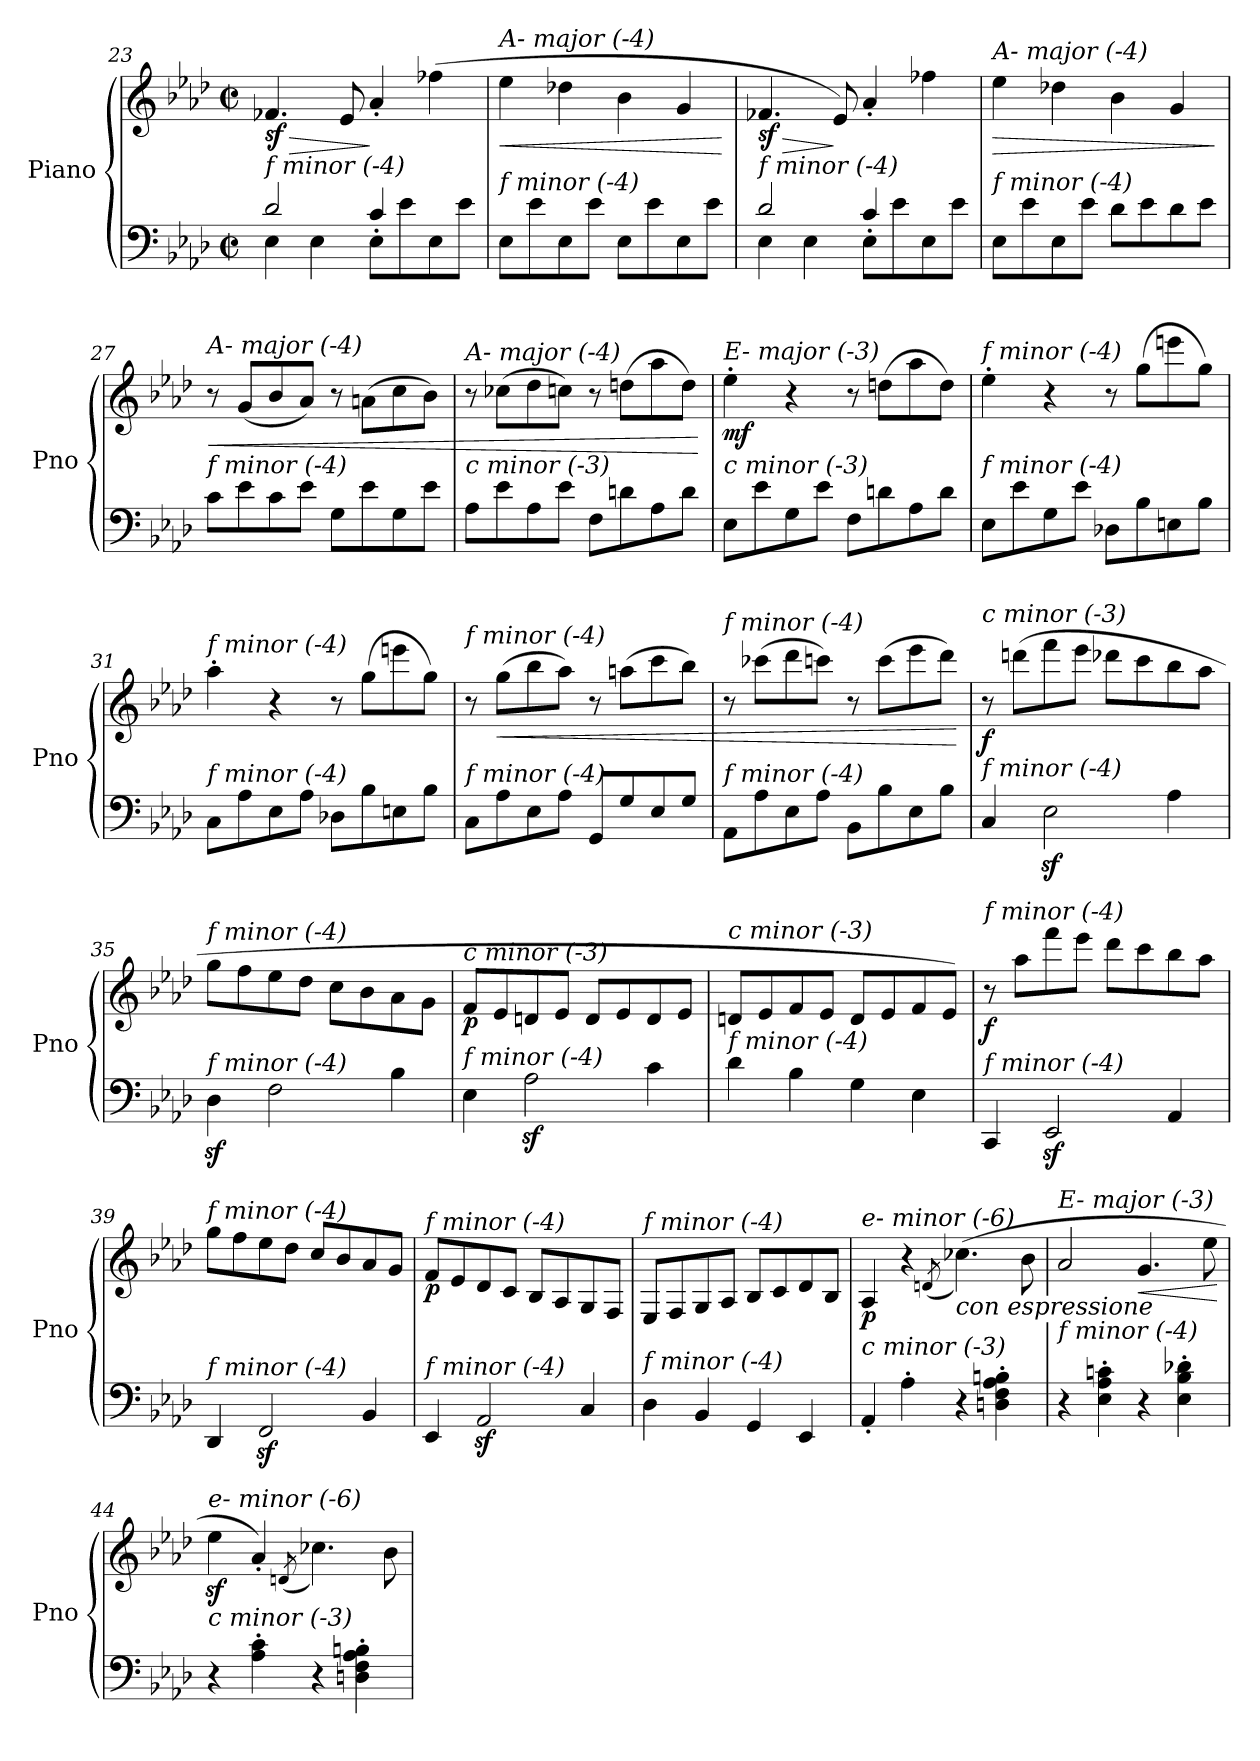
**kern	**kern	**dynam
*part1	*part1	*part1
*staff2	*staff1	*staff1/2
*I"Piano	*	*
*I'Pno	*	*
*clefF4	*clefG2	*
*k[b-e-a-d-]	*k[b-e-a-d-]	*
*M2/2	*M2/2	*
*met(c|)	*met(c|)	*
=23	=23	=23
*^	*	*
!	!	!LO:TX:i:t=a- minor (-7)	!
!LO:TX:i:t=f minor (-4)	!	!	!
!	!	!	!LO:HP:b
*	*	*^	*
!	!	!	!	!LO:DY:n=1:b
4E-\	2d-/	4.f-X/	2.ryy	> sf
4E-\	.	.	.	.
.	.	8e-/	.	.
8E-\L	4c'/	4a-'/	.	]
8e-\	.	.	.	.
8E-\	4ryy	(>4ff-X\	4ryy	.
8e-\J	.	.	.	.
*v	*v	*	*	*
*	*v	*v	*
=24	=24	=24
!	!LO:TX:i:t=A- major (-4)	!
!LO:TX:i:t=f minor (-4)	!	!
!	!	!LO:HP:b
8E-\L	4ee-\	<
8e-\	.	.
8E-\	4dd-X\	.
8e-\J	.	.
8E-\L	4b-\	.
8e-\	.	.
8E-\	4g/	.
8e-\J	.	.
.	.	[
=25	=25	=25
*^	*	*
!	!	!LO:TX:i:t=a- minor (-7)	!
!LO:TX:i:t=f minor (-4)	!	!	!
!	!	!	!LO:HP:b
*	*	*^	*
!	!	!	!	!LO:DY:n=1:b
4E-\	2d-/	4.f-X/	2.ryy	> sf
4E-\	.	.	.	.
.	.	8e-/)	.	]
8E-\L	4c'/	4a-'/	.	.
8e-\	.	.	.	.
8E-\	4ryy	4ff-X\	4ryy	.
8e-\J	.	.	.	.
*v	*v	*	*	*
*	*v	*v	*
!!LO:LB:g=z
=26	=26	=26
!	!LO:TX:i:t=A- major (-4)	!
!LO:TX:i:t=f minor (-4)	!	!
!	!	!LO:HP:b
8E-\L	4ee-\	>
8e-\	.	.
8E-\	4dd-X\	.
8e-\J	.	.
8d-\L	4b-\	.
8e-\	.	.
8d-\	4g/	.
8e-\J	.	.
.	.	]
=27	=27	=27
!	!LO:TX:i:t=A- major (-4)	!
!LO:TX:i:t=f minor (-4)	!	!
!	!	!LO:HP:b
8c\L	8r	<
8e-\	(<8g/L	.
8c\	8b-/	.
8e-\J	8a-/J)	.
8G\L	8r	.
8e-\	(>8an\L	.
8G\	8cc\	.
8e-\J	8b-\J)	.
=28	=28	=28
!	!LO:TX:i:t=A- major (-4)	!
!LO:TX:i:t=c minor (-3)	!	!
8A-\L	8r	.
8e-\	(>8cc-Xi\L	.
8A-\	8dd-\	.
8e-\J	8cc\J)	.
8F\L	8r	.
8dn\	(>8ddn\L	.
8A-\	8aa-\	.
8d\J	8dd\J)	.
.	.	[
=29	=29	=29
!	!LO:TX:i:t=E- major (-3)	!
!LO:TX:i:t=c minor (-3)	!	!
!	!	!LO:DY:b
8E-\L	4ee-'\	mf
8e-\	.	.
8G\	4r	.
8e-\J	.	.
8F\L	8r	.
8dn\	(>8ddn\L	.
8A-\	8aa-\	.
8d\J	8dd\J)	.
=30	=30	=30
!	!LO:TX:i:t=f minor (-4)	!
!LO:TX:i:t=f minor (-4)	!	!
8E-\L	4ee-'\	.
8e-\	.	.
8G\	4r	.
8e-\J	.	.
8D-X\L	8r	.
!	!	!LO:DY:b
8B-\	(>8gg\L	other-dynamics
8Eni\	8eeeni\	.
8B-\J	8gg\J)	.
!!LO:PB:g=z
=31	=31	=31
!	!LO:TX:i:t=f minor (-4)	!
!LO:TX:i:t=f minor (-4)	!	!
8C\L	4aa-'\	.
8A-\	.	.
8E-\	4r	.
8A-\J	.	.
8D-X\L	8r	.
8B-\	(>8gg\L	.
8Eni\	8eeeni\	.
8B-\J	8gg\J)	.
=32	=32	=32
!	!LO:TX:i:t=f minor (-4)	!
!LO:TX:i:t=f minor (-4)	!	!
8C\L	8r	.
!	!	!LO:HP:b
8A-\	(>8gg\L	<
8E-\	8bb-\	.
8A-\J	8aa-\J)	.
8GG/L	8r	.
8G/	(>8aan\L	.
8E-/	8ccc\	.
8G/J	8bb-\J)	.
=33	=33	=33
!	!LO:TX:i:t=f minor (-4)	!
!LO:TX:i:t=f minor (-4)	!	!
8AA-\L	8r	.
8A-\	(>8ccc-Xj\L	.
8E-\	8ddd-\	.
8A-\J	8ccc\J)	.
8BB-\L	8r	.
8B-\	(>8ccc\L	.
8E-\	8eee-\	.
8B-\J	8ddd-\J)	.
.	.	[
=34	=34	=34
!	!LO:TX:i:t=c minor (-3)	!
!LO:TX:i:t=f minor (-4)	!	!
!	!	!LO:DY:b
4C/	8r	f
.	(>8dddn\L	.
2E-z<\	8fff\	.
.	8eee-\J	.
.	8ddd-X\L	.
.	8ccc\	.
4A-\	8bb-\	.
.	8aa-\J	.
!!LO:PB:g=z
=35	=35	=35
!	!LO:TX:i:t=f minor (-4)	!
!LO:TX:i:t=f minor (-4)	!	!
4D-z<\	8gg\L	.
.	8ff\	.
2F\	8ee-\	.
.	8dd-\J	.
.	8cc\L	.
.	8b-\	.
4B-\	8a-\	.
.	8g\J	.
!!LO:LB:g=z
=36	=36	=36
!	!LO:TX:i:t=c minor (-3)	!
!LO:TX:i:t=f minor (-4)	!	!
!	!	!LO:DY:b
4E-\	8f/L	p
.	8e-/	.
2A-z<\	8dn/	.
.	8e-/J	.
.	8d/L	.
.	8e-/	.
4c\	8d/	.
.	8e-/J	.
=37	=37	=37
!	!LO:TX:i:t=c minor (-3)	!
!LO:TX:i:t=f minor (-4)	!	!
4d-\	8dn/L	.
.	8e-/	.
4B-\	8f/	.
.	8e-/J	.
4G\	8d/L	.
.	8e-/	.
4E-\	8f/	.
.	8e-/J)	.
=38	=38	=38
!	!LO:TX:i:t=f minor (-4)	!
!LO:TX:i:t=f minor (-4)	!	!
!	!	!LO:DY:b
4CC/	8r	f
.	8aa-\L	.
2EE-z</	8fff\	.
.	8eee-\J	.
.	8ddd-\L	.
.	8ccc\	.
4AA-/	8bb-\	.
.	8aa-\J	.
=39	=39	=39
!	!LO:TX:i:t=f minor (-4)	!
!LO:TX:i:t=f minor (-4)	!	!
4DD-/	8gg\L	.
.	8ff\	.
2FFz</	8ee-\	.
.	8dd-\J	.
.	8cc/L	.
.	8b-/	.
4BB-/	8a-/	.
.	8g/J	.
=40	=40	=40
!	!LO:TX:i:t=f minor (-4)	!
!LO:TX:i:t=f minor (-4)	!	!
!	!	!LO:DY:b
4EE-/	8f/L	p
.	8e-/	.
2AA-z</	8d-/	.
.	8c/J	.
.	8B-/L	.
.	8A-/	.
4C/	8G/	.
.	8F/J	.
!!LO:LB:g=z
=41	=41	=41
!	!LO:TX:i:t=f minor (-4)	!
!LO:TX:i:t=f minor (-4)	!	!
4D-\	8E-/L	.
.	8F/	.
4BB-/	8G/	.
.	8A-/J	.
4GG/	8B-/L	.
.	8c/	.
4EE-/	8d-/	.
.	8B-/J	.
=42	=42	=42
!	!LO:TX:i:t=e- minor (-6)	!
!LO:TX:i:t=c minor (-3)	!	!
!	!	!LO:DY:b
4AA-'/	4A-/	p
4A-'\	4r	.
.	(<8qdn/	.
!	!LO:TX:b:i:t=con espressione	!
4r	(>4.cc-X\)	.
4Dn\' 4F\' 4A-\' 4Bni\'	.	.
.	8b-\	.
=43	=43	=43
!	!LO:TX:i:t=E- major (-3)	!
!LO:TX:i:t=f minor (-4)	!	!
4r	2a-/	.
4E-\' 4A-\' 4cn\'	.	.
!	!	!LO:HP:b
4r	4.g/	<
4E-\' 4B-\' 4d-X\'	.	.
.	8ee-\	.
.	.	[
=44	=44	=44
!	!LO:TX:i:t=e- minor (-6)	!
!LO:TX:i:t=c minor (-3)	!	!
4r	4ee-z<\	.
4A-\' 4c\'	4a-'/)	.
.	(<8qdn/	.
4r	4.cc-X\)	.
4Dn\' 4F\' 4A-\' 4Bni\'	.	.
.	8b-\	.
=	=	=
*-	*-	*-
